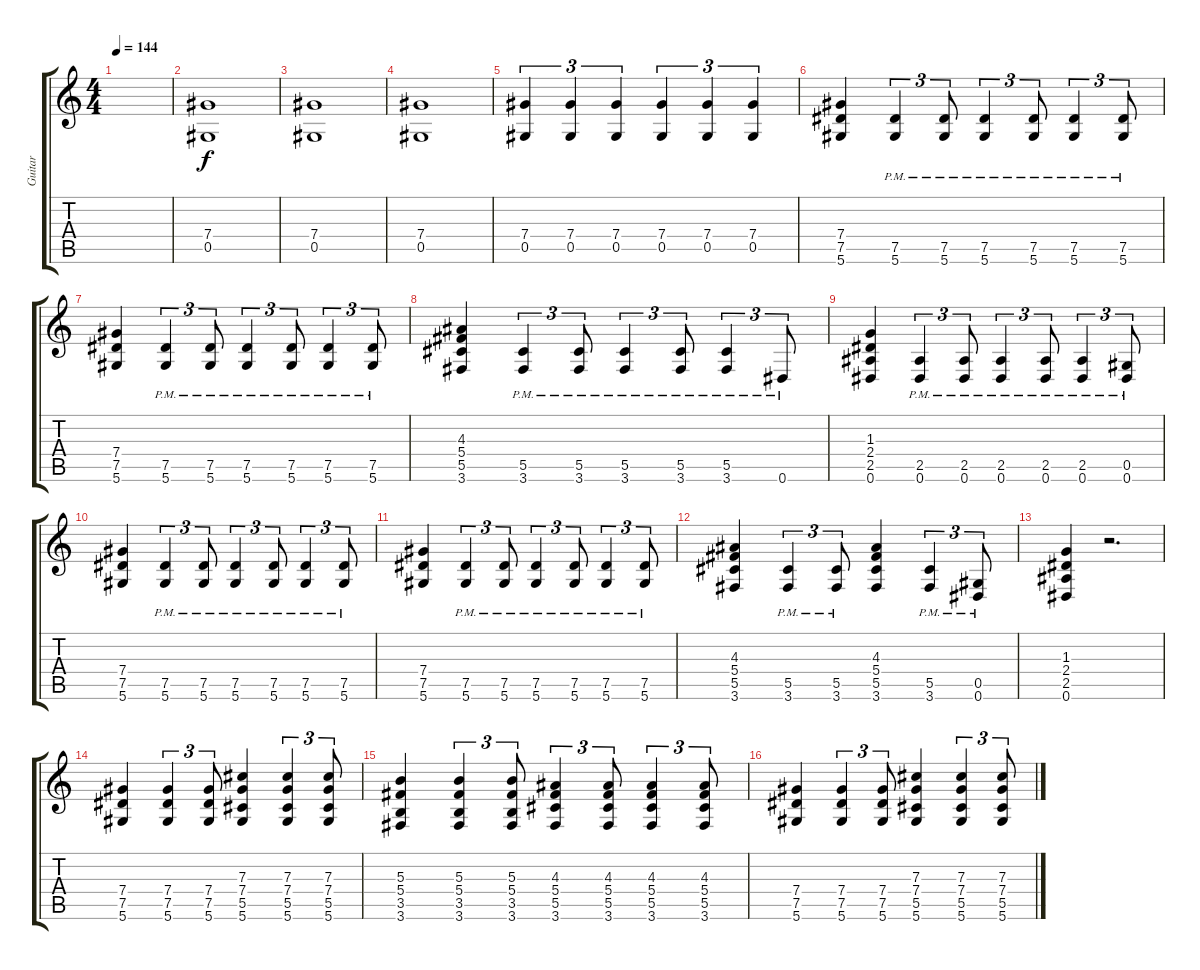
\track ("Guitar" "Guitar") {instrument distortionguitar}
\staff {score tabs}
\tuning (Eb4 Bb3 Gb3 Db3 Ab2 Eb2) {hide}
\ts (4 4)
\tempo 144
\clef g2
\ks c
|
(7.4 0.5).1 |
(7.4 0.5).1 |
(7.4 0.5).1 |
(7.4 0.5).4{tu (3 2)} (7.4 0.5).4{tu (3 2)} (7.4 0.5).4{tu (3 2)} (7.4 0.5).4{tu (3 2)} (7.4 0.5).4{tu (3 2)} (7.4 0.5).4{tu (3 2)} |
(7.4 7.5 5.6).4 (7.5{pm} 5.6{pm}).4{tu (3 2)} (7.5{pm} 5.6{pm}).8{tu (3 2)} (7.5{pm} 5.6{pm}).4{tu (3 2)} (7.5{pm} 5.6{pm}).8{tu (3 2)} (7.5{pm} 5.6{pm}).4{tu (3 2)} (7.5{pm} 5.6{pm}).8{tu (3 2)} |
(7.4 7.5 5.6).4 (7.5{pm} 5.6{pm}).4{tu (3 2)} (7.5{pm} 5.6{pm}).8{tu (3 2)} (7.5{pm} 5.6{pm}).4{tu (3 2)} (7.5{pm} 5.6{pm}).8{tu (3 2)} (7.5{pm} 5.6{pm}).4{tu (3 2)} (7.5{pm} 5.6{pm}).8{tu (3 2)} |
(4.3 5.4 5.5 3.6).4 (5.5{pm} 3.6{pm}).4{tu (3 2)} (5.5{pm} 3.6{pm}).8{tu (3 2)} (5.5{pm} 3.6{pm}).4{tu (3 2)} (5.5{pm} 3.6{pm}).8{tu (3 2)} (5.5{pm} 3.6{pm}).4{tu (3 2)} 0.6{pm}.8{tu (3 2)} |
(1.3 2.4 2.5 0.6).4 (2.5{pm} 0.6{pm}).4{tu (3 2)} (2.5{pm} 0.6{pm}).8{tu (3 2)} (2.5{pm} 0.6{pm}).4{tu (3 2)} (2.5{pm} 0.6{pm}).8{tu (3 2)} (2.5{pm} 0.6{pm}).4{tu (3 2)} (0.5{pm} 0.6{pm}).8{tu (3 2)} |
(7.4 7.5 5.6).4 (7.5{pm} 5.6{pm}).4{tu (3 2)} (7.5{pm} 5.6{pm}).8{tu (3 2)} (7.5{pm} 5.6{pm}).4{tu (3 2)} (7.5{pm} 5.6{pm}).8{tu (3 2)} (7.5{pm} 5.6{pm}).4{tu (3 2)} (7.5{pm} 5.6{pm}).8{tu (3 2)} |
(7.4 7.5 5.6).4 (7.5{pm} 5.6{pm}).4{tu (3 2)} (7.5{pm} 5.6{pm}).8{tu (3 2)} (7.5{pm} 5.6{pm}).4{tu (3 2)} (7.5{pm} 5.6{pm}).8{tu (3 2)} (7.5{pm} 5.6{pm}).4{tu (3 2)} (7.5{pm} 5.6{pm}).8{tu (3 2)} |
(4.3 5.4 5.5 3.6).4 (5.5{pm} 3.6{pm}).4{tu (3 2)} (5.5{pm} 3.6{pm}).8{tu (3 2)} (4.3 5.4 5.5 3.6).4 (5.5{pm} 3.6{pm}).4{tu (3 2)} (0.5{pm} 0.6{pm}).8{tu (3 2)} |
(1.3 2.4 2.5 0.6).4 r.2{d} |
(7.4 7.5 5.6).4 (7.4 7.5 5.6).4{tu (3 2)} (7.4 7.5 5.6).8{tu (3 2)} (7.3 7.4 5.5 5.6).4 (7.3 7.4 5.5 5.6).4{tu (3 2)} (7.3 7.4 5.5 5.6).8{tu (3 2)} |
(5.3 5.4 3.5 3.6).4 (5.3 5.4 3.5 3.6).4{tu (3 2)} (5.3 5.4 3.5 3.6).8{tu (3 2)} (4.3 5.4 5.5 3.6).4{tu (3 2)} (4.3 5.4 5.5 3.6).8{tu (3 2)} (4.3 5.4 5.5 3.6).4{tu (3 2)} (4.3 5.4 5.5 3.6).8{tu (3 2)} |
(7.4 7.5 5.6).4 (7.4 7.5 5.6).4{tu (3 2)} (7.4 7.5 5.6).8{tu (3 2)} (7.3 7.4 5.5 5.6).4 (7.3 7.4 5.5 5.6).4{tu (3 2)} (7.3 7.4 5.5 5.6).8{tu (3 2)}
